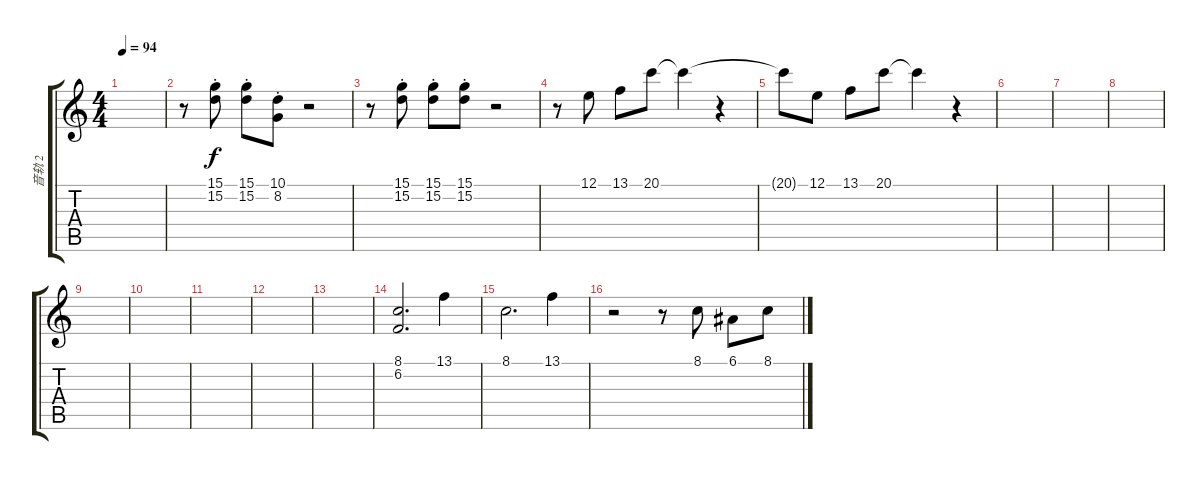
\track ("音轨 2" "音轨 2") {instrument electricpiano1}
\staff {score tabs}
\tuning (E4 B3 G3 D3 A2 E2) {hide}
\ts (4 4)
\tempo 94
\clef g2
\ks c
|
r.8 (15.1{st} 15.2).8 (15.1{st} 15.2).8 (10.1{st} 8.2).8 r.2 |
r.8 (15.1{st} 15.2).8 (15.1{st} 15.2).8 (15.1{st} 15.2).8 r.2 |
r.8 12.1.8 13.1.8 20.1.8 20.1{t}.4 r.4 |
20.1{t}.8 12.1.8 13.1.8 20.1.8 20.1{t}.4 r.4 |
|
|
|
|
|
|
|
|
(8.1 6.2).2{d} 13.1.4 |
8.1.2{d} 13.1.4 |
r.2 r.8 8.1.8 6.1.8 8.1.8
